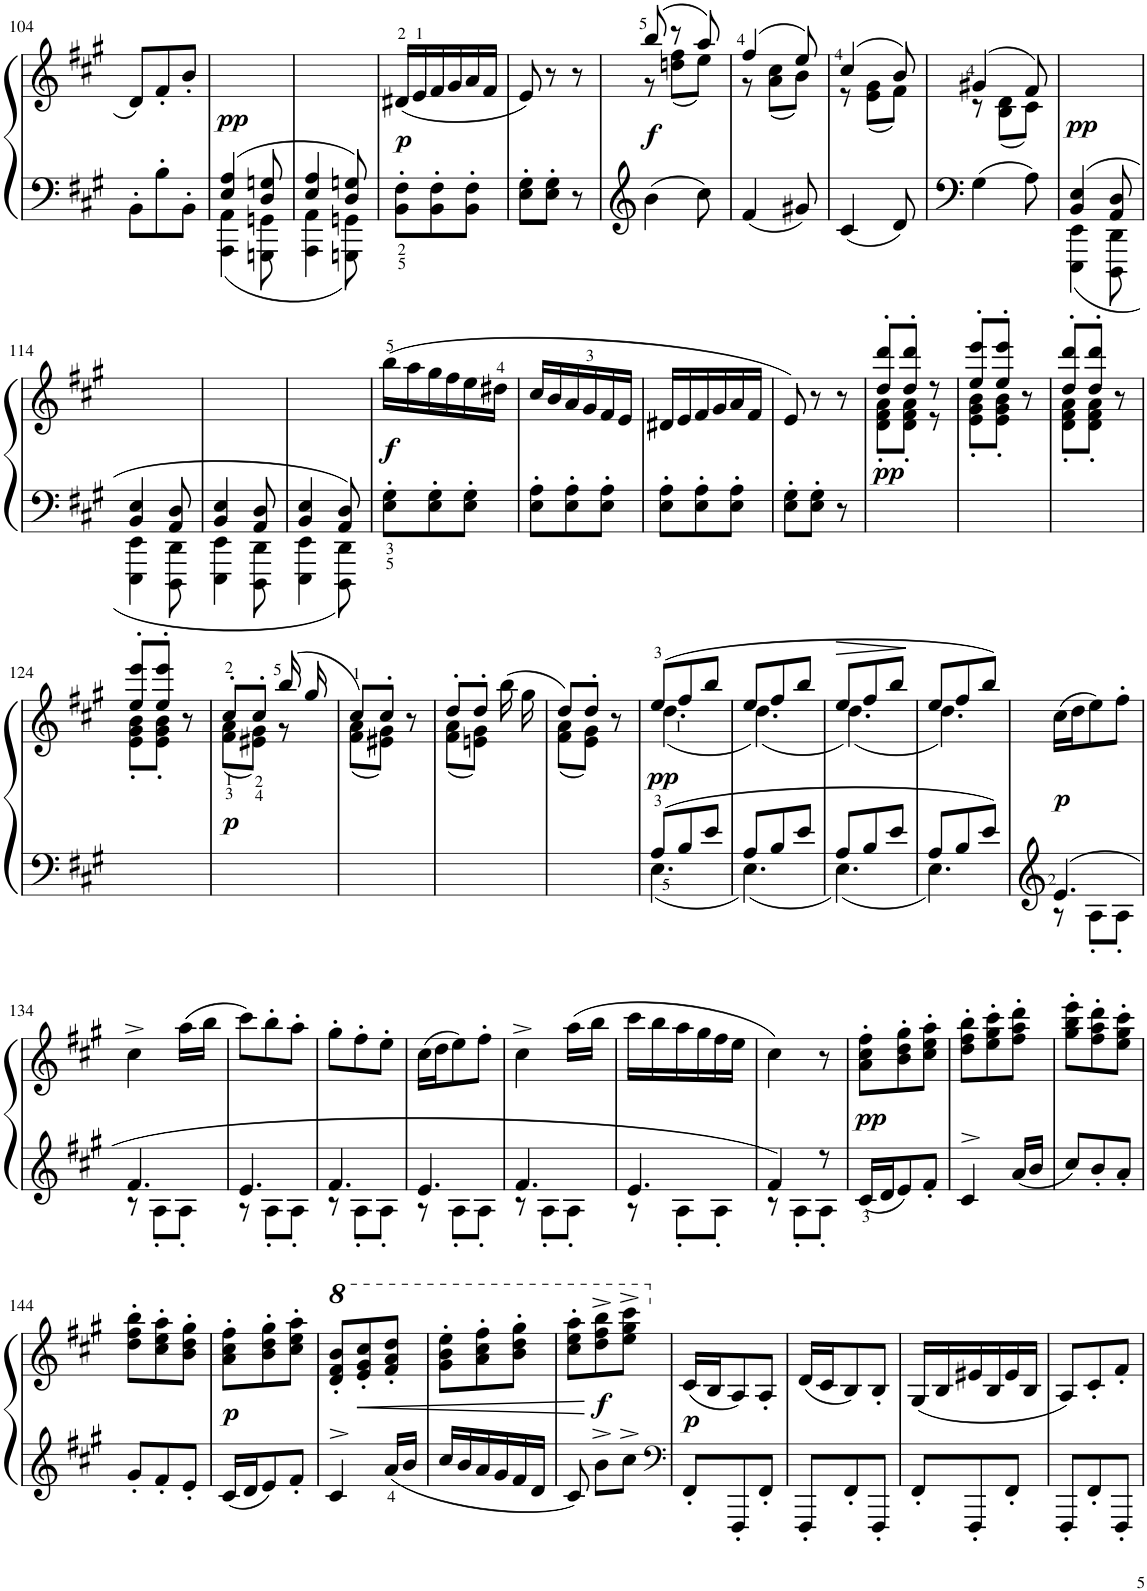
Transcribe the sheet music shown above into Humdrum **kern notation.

**kern	**kern	**dynam
*part1	*part1	*part1
*staff2	*staff1	*staff1/2
*I"Piano	*	*
*I'Pno.	*	*
!!LO:PB:g=z
*clefG2	*clefG2	*
*k[f#c#g#]	*k[f#c#g#]	*
*M3/8	*M3/8	*
=104	=104	=104
8BB'\L	8d/L	.
8B'\	8f#'/	.
8BB'\J	8b'/J	.
=105	=105	=105
*^	*	*
!	!	!	!LO:DY:b
4E/ 4A/	4AAA\ 4AA\	4.ryy	pp
8D/ 8Gn/	8GGGn\ 8GGn\	.	.
=106	=106	=106	=106
4E/ 4A/	4AAA\ 4AA\	4.ryy	.
8D/ 8Gn/	8GGGn\ 8GGn\	.	.
=107	=107	=107	=107
!	!	!	!LO:DY:b
*v	*v	*	*
8BB\' 8F#\'L	(16d#X/LL	p
.	16e/	.
8BB\' 8F#\'	16f#/	.
.	16g#/	.
8BB\' 8F#\'J	16a/	.
.	16f#/JJ	.
=108	=108	=108
8E\' 8G#\'L	8e/)	.
8E\' 8G#\'J	8r	.
8r	8r	.
=109	=109	=109
*	*^	*
!	!	!	!LO:DY:b
4b\	(>8bb/	8r	f
.	8r	(8ddn\ 8ff#\L	.
8cc#\	8aa/)	8ee\J)	.
=110	=110	=110	=110
4f#/	(>4ff#/	8r	.
.	.	(8a\ 8cc#\L	.
8g#X/	8ee/)	8b\J)	.
=111	=111	=111	=111
4c#/	(>4cc#/	8r	.
.	.	(8e\ 8g#\L	.
8d/	8b/)	8f#\J)	.
=112	=112	=112	=112
4G#\	(>4g#X/	8r	.
.	.	(8B\ 8d\L	.
8A\	8f#/)	8c#\J)	.
=113	=113	=113	=113
*^	*	*	*
!	!	!	!	!LO:DY:b
*	*	*v	*v	*
4BB/ 4E/	4EEE\ 4EE\	4.ryy	pp
8AA/ 8D/	8DDD\ 8DD\	.	.
!!LO:LB:g=z
=114	=114	=114	=114
4BB/ 4E/	4EEE\ 4EE\	4.ryy	.
8AA/ 8D/	8DDD\ 8DD\	.	.
=115	=115	=115	=115
4BB/ 4E/	4EEE\ 4EE\	4.ryy	.
8AA/ 8D/	8DDD\ 8DD\	.	.
=116	=116	=116	=116
4BB/ 4E/	4EEE\ 4EE\	4.ryy	.
8AA/ 8D/	8DDD\ 8DD\	.	.
=117	=117	=117	=117
!	!	!	!LO:DY:b
*v	*v	*	*
8E\' 8G#\'L	(16bb\LL	f
.	16aa\	.
8E\' 8G#\'	16gg#\	.
.	16ff#\	.
8E\' 8G#\'J	16ee\	.
.	16dd#X\JJ	.
=118	=118	=118
8E\' 8A\'L	16cc#/LL	.
.	16b/	.
8E\' 8A\'	16a/	.
.	16g#/	.
8E\' 8A\'J	16f#/	.
.	16e/JJ	.
=119	=119	=119
8E\' 8A\'L	16d#X/LL	.
.	16e/	.
8E\' 8A\'	16f#/	.
.	16g#/	.
8E\' 8A\'J	16a/	.
.	16f#/JJ	.
=120	=120	=120
8E\' 8G#\'L	8e/)	.
8E\' 8G#\'J	8r	.
8r	8r	.
=121	=121	=121
*	*^	*
!	!	!	!LO:DY:b
4.ryy	8dd/'> 8ddd/'>L	8d\' 8f#\' 8a\'L	pp
.	8dd/'> 8ddd/'>J	8d\' 8f#\' 8a\'J	.
.	8r	8r	.
=122	=122	=122	=122
4.ryy	8ee/'> 8eee/'>L	8e\' 8g#\' 8b\'L	.
.	8ee/'> 8eee/'>J	8e\' 8g#\' 8b\'J	.
.	8r	8ryy	.
=123	=123	=123	=123
4.ryy	8dd/'> 8ddd/'>L	8d\' 8f#\' 8a\'L	.
.	8dd/'> 8ddd/'>J	8d\' 8f#\' 8a\'J	.
.	8r	8ryy	.
!!LO:LB:g=z	!!
=124	=124	=124	=124
4.ryy	8ee/'> 8eee/'>L	8e\' 8g#\' 8b\'L	.
.	8ee/'> 8eee/'>J	8e\' 8g#\' 8b\'J	.
.	8r	8ryy	.
=125	=125	=125	=125
!	!	!	!LO:DY:b
4.ryy	8cc#'>/L	(8f#\ 8a\L	p
.	8cc#'>/J	8e#X\ 8g#\J)	.
.	(16bb/	8r	.
.	16gg#/	.	.
=126	=126	=126	=126
4.ryy	8cc#/L)	(8f#\ 8a\L	.
.	8cc#'>/J	8e#X\ 8g#\J)	.
.	8r	8ryy	.
=127	=127	=127	=127
4.ryy	8dd'>/L	(8f#\ 8a\L	.
.	8dd'>/J	8en\ 8g#\J)	.
.	(16bb\	8ryy	.
.	16gg#\	.	.
=128	=128	=128	=128
4.ryy	8dd/L)	(8f#\ 8a\L	.
.	8dd'>/J	8e\ 8g#\J)	.
.	8r	8ryy	.
=129	=129	=129	=129
*^	*	*	*
!	!	!	!	!LO:DY:b
8A/L	4.E\	(8ee/L	(4.dd\	pp
8B/	.	8ff#/	.	.
8e/J	.	8bb/J	.	.
=130	=130	=130	=130	=130
8A/L	4.E\	8ee/L	(4.dd\)	.
8B/	.	8ff#/	.	.
8e/J	.	8bb/J	.	.
=131	=131	=131	=131	=131
!	!	!	!	!LO:HP:b
8A/L	4.E\	8ee/L	(4.dd\)	>
8B/	.	8ff#/	.	.
8e/J	.	8bb/J	.	.
*v	*v	*	*	*
*	*v	*v	*
.	.	]
=132	=132	=132
*^	*^	*
8A/L	4.E\	8ee/L	4.dd\)	.
8B/	.	8ff#/	.	.
8e/J	.	8bb/J)	.	.
*	*	*v	*v	*
=133	=133	=133	=133
!	!	!	!LO:DY:b
4.e/	8r	(16cc#\LL	p
.	.	16dd\J	.
.	8A'\L	8ee\)	.
.	8A'\J	8ff#'\J	.
!!LO:LB:g=z
=134	=134	=134	=134
4.f#/	8r	4cc#^\	.
.	8A'\L	.	.
.	8A'\J	(16aa\LL	.
.	.	16bb\JJ	.
=135	=135	=135	=135
4.e/	8r	8ccc#\L)	.
.	8A'\L	8bb'\	.
.	8A'\J	8aa'\J	.
=136	=136	=136	=136
4.f#/	8r	8gg#'\L	.
.	8A'\L	8ff#'\	.
.	8A'\J	8ee'\J	.
=137	=137	=137	=137
4.e/	8r	(16cc#\LL	.
.	.	16dd\J	.
.	8A'\L	8ee\)	.
.	8A'\J	8ff#'\J	.
=138	=138	=138	=138
4.f#/	8r	4cc#^\	.
.	8A'\L	.	.
.	8A'\J	(16aa\LL	.
.	.	16bb\JJ	.
=139	=139	=139	=139
4.e/	8r	16ccc#\LL	.
.	.	16bb\	.
.	8A'\L	16aa\	.
.	.	16gg#\	.
.	8A'\J	16ff#\	.
.	.	16ee\JJ	.
=140	=140	=140	=140
4f#/	8r	4cc#\)	.
.	8A'\L	.	.
8r	8A'\J	8r	.
=141	=141	=141	=141
!	!	!	!LO:DY:b
*v	*v	*	*
16c#/LL	8a\' 8cc#\' 8ff#\'L	pp
16d/J	.	.
8e/	8b\' 8dd\' 8gg#\'	.
8f#'/J	8cc#\' 8ee\' 8aa\'J	.
=142	=142	=142
4c#^>/	8dd\' 8ff#\' 8bb\'L	.
.	8ee\' 8gg#\' 8ccc#\'	.
16a/LL	8ff#\' 8aa\' 8ddd\'J	.
16b/JJ	.	.
=143	=143	=143
8cc#/L	8gg#\' 8bb\' 8eee\'L	.
8b'/	8ff#\' 8aa\' 8ddd\'	.
8a'/J	8ee\' 8gg#\' 8ccc#\'J	.
!!LO:LB:g=z
=144	=144	=144
8g#'/L	8dd\' 8ff#\' 8bb\'L	.
8f#'/	8cc#\' 8ee\' 8aa\'	.
8e'/J	8b\' 8dd\' 8gg#\'J	.
=145	=145	=145
!	!	!LO:DY:b
16c#/LL	8a\' 8cc#\' 8ff#\'L	p
16d/J	.	.
8e/	8b\' 8dd\' 8gg#\'	.
8f#'/J	8cc#\' 8ee\' 8aa\'J	.
=146	=146	=146
*	*8va	*
4c#^>/	8dd/' 8ff#/' 8bb/'L	.
!	!	!LO:HP:b
.	8ee/' 8gg#/' 8ccc#/'	<
16a/LL	8ff#/' 8aa/' 8ddd/'J	.
16b/JJ	.	.
=147	=147	=147
16cc#/LL	8gg#\' 8bb\' 8eee\'L	.
16b/	.	.
16a/	8aa\' 8ccc#\' 8fff#\'	.
16g#/	.	.
16f#/	8bb\' 8ddd\' 8ggg#\'J	.
16d/JJ	.	.
=148	=148	=148
8c#/	8ccc#\' 8eee\' 8aaa\'L	.
!	!	!LO:DY:n=1:b
8b^\L	8ddd\^ 8fff#\^ 8bbb\^	[ f
8cc#^\J	8eee\^ 8ggg#\^ 8cccc#\^J	.
=149	=149	=149
*clefF4	*	*
*	*X8va	*
!	!	!LO:DY:b
8FF#'/L	(16c#/LL	p
.	16B/J	.
8FFF#'/	8A/)	.
8FF#'/J	8A'/J	.
=150	=150	=150
8FFF#'/L	(16d/LL	.
.	16c#/J	.
8FF#'/	8B/)	.
8FFF#'/J	8B'/J	.
=151	=151	=151
8FF#'/L	(16G#/LL	.
.	16B/	.
8FFF#'/	16e#X/	.
.	16B/	.
8FF#'/J	16e#/	.
.	16B/JJ	.
=152	=152	=152
8FFF#'/L	8A/L)	.
8FF#'/	8c#'/	.
8FFF#'/J	8f#'/J	.
=	=	=
*-	*-	*-
